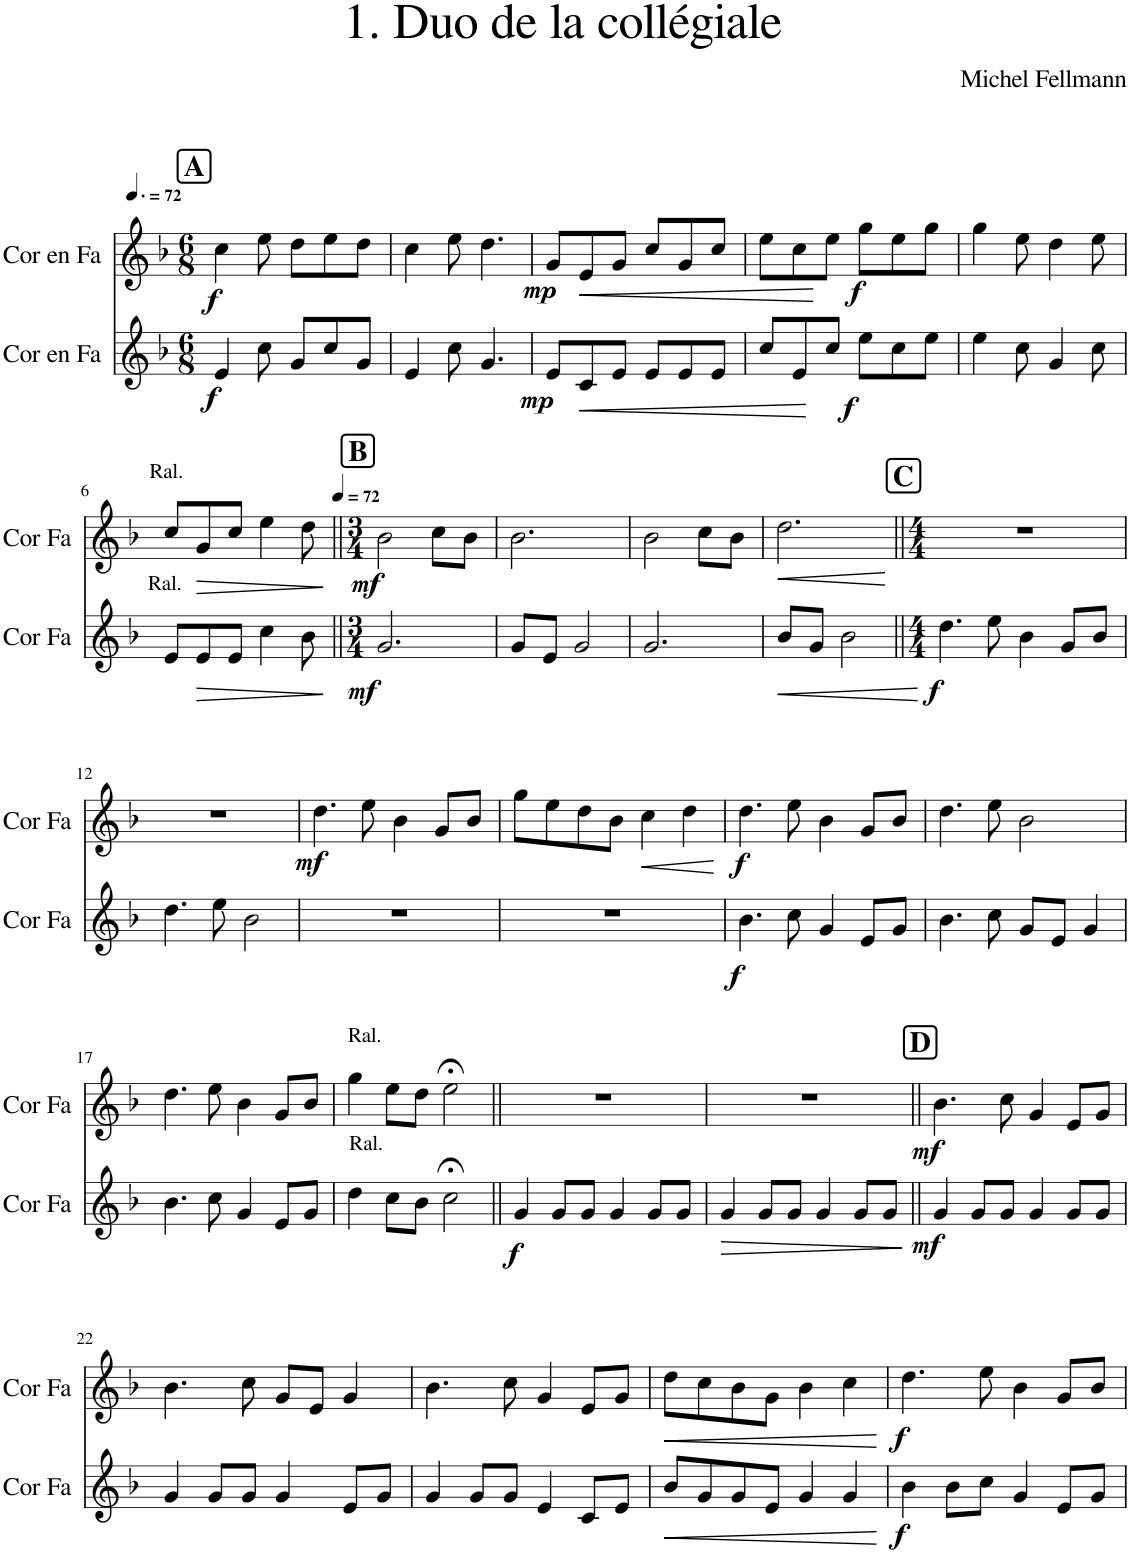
**kern	**dynam	**kern	**dynam
*part2	*part2	*part1	*part1
*staff2	*staff2	*staff1	*staff1
*I"Cor en Fa	*	*I"Cor en Fa	*
*I'Cor Fa	*	*I'Cor Fa	*
*clefG2	*	*clefG2	*
*Trd4c7	*	*Trd4c7	*
*k[b-]	*	*k[b-]	*
*M6/8	*	*M6/8	*
*MM108	*	*MM108	*
!!LO:REH:place=s1:a:B:cj:fs=14:t=A
=1	=1	=1	=1
!	!LO:DY:b	!	!LO:DY:b
4e/	f	4cc\	f
8cc\	.	8ee\	.
8g/L	.	8dd\L	.
8cc/	.	8ee\	.
8g/J	.	8dd\J	.
=2	=2	=2	=2
4e/	.	4cc\	.
8cc\	.	8ee\	.
4.g/	.	4.dd\	.
=3	=3	=3	=3
!	!LO:DY:b	!	!LO:DY:b
8e/L	mp	8g/L	mp
!	!LO:HP:b	!	!LO:HP:b
8c/	<	8e/	<
8e/J	.	8g/J	.
8e/L	.	8cc/L	.
8e/	.	8g/	.
8e/J	.	8cc/J	.
.	[	.	[
=4	=4	=4	=4
8cc/L	.	8ee\L	.
8e/	.	8cc\	.
8cc/J	.	8ee\J	.
!	!LO:DY:b	!	!LO:DY:b
8ee\L	f	8gg\L	f
8cc\	.	8ee\	.
8ee\J	.	8gg\J	.
=5	=5	=5	=5
4ee\	.	4gg\	.
8cc\	.	8ee\	.
4g/	.	4dd\	.
8cc\	.	8ee\	.
!!LO:LB:g=z
=6	=6	=6	=6
!	!	!LO:TX:a:t=Ral.	!
!LO:TX:a:t=Ral.	!	!	!
8e/L	.	8cc/L	.
!	!LO:HP:b	!	!LO:HP:b
8e/	>	8g/	>
8e/J	.	8cc/J	.
4cc\	.	4ee\	.
8b-\	.	8dd\	.
.	]	.	]
=7||	=7||	=7||	=7||
!!LO:REH:place=s1:a:B:cj:fs=14:t=B
*M3/4	*	*M3/4	*
*	*	*MM72	*
!	!LO:DY:b	!	!LO:DY:b
2.g/	mf	2b-\	mf
.	.	8cc\L	.
.	.	8b-\J	.
=8	=8	=8	=8
8g/L	.	2.b-\	.
8e/J	.	.	.
2g/	.	.	.
=9	=9	=9	=9
2.g/	.	2b-\	.
.	.	8cc\L	.
.	.	8b-\J	.
=10	=10	=10	=10
!	!LO:HP:b	!	!LO:HP:b
8b-/L	<	2.dd\	<
8g/J	.	.	.
2b-\	.	.	.
.	[	.	[
!!LO:REH:place=s1:a:B:cj:fs=14:t=C
=11||	=11||	=11||	=11||
*M4/4	*	*M4/4	*
!	!LO:DY:b	!	!
4.dd\	f	1r	.
8ee\	.	.	.
4b-\	.	.	.
8g/L	.	.	.
8b-/J	.	.	.
!!LO:LB:g=z
=12	=12	=12	=12
4.dd\	.	1r	.
8ee\	.	.	.
2b-\	.	.	.
=13	=13	=13	=13
!	!	!	!LO:DY:b
1r	.	4.dd\	mf
.	.	8ee\	.
.	.	4b-\	.
.	.	8g/L	.
.	.	8b-/J	.
=14	=14	=14	=14
1r	.	8gg\L	.
.	.	8ee\	.
.	.	8dd\	.
.	.	8b-\J	.
!	!	!	!LO:HP:b
.	.	4cc\	<
.	.	4dd\	.
.	.	.	[
=15	=15	=15	=15
!	!LO:DY:b	!	!LO:DY:b
4.b-\	f	4.dd\	f
8cc\	.	8ee\	.
4g/	.	4b-\	.
8e/L	.	8g/L	.
8g/J	.	8b-/J	.
=16	=16	=16	=16
4.b-\	.	4.dd\	.
8cc\	.	8ee\	.
8g/L	.	2b-\	.
8e/J	.	.	.
4g/	.	.	.
!!LO:LB:g=z
=17	=17	=17	=17
4.b-\	.	4.dd\	.
8cc\	.	8ee\	.
4g/	.	4b-\	.
8e/L	.	8g/L	.
8g/J	.	8b-/J	.
=18	=18	=18	=18
!	!	!LO:TX:a:t=Ral.	!
!LO:TX:a:t=Ral.	!	!	!
4dd\	.	4gg\	.
8cc\L	.	8ee\L	.
8b-\J	.	8dd\J	.
2cc;<\	.	2ee;<\	.
=19||	=19||	=19||	=19||
!	!LO:DY:b	!	!
4g/	f	1r	.
8g/L	.	.	.
8g/J	.	.	.
4g/	.	.	.
8g/L	.	.	.
8g/J	.	.	.
=20	=20	=20	=20
!	!LO:HP:b	!	!
4g/	>	1r	.
8g/L	.	.	.
8g/J	.	.	.
4g/	.	.	.
8g/L	.	.	.
8g/J	.	.	.
.	]	.	.
!!LO:REH:place=s1:a:B:cj:fs=14:t=D
=21||	=21||	=21||	=21||
!	!LO:DY:b	!	!LO:DY:b
4g/	mf	4.b-\	mf
8g/L	.	.	.
8g/J	.	8cc\	.
4g/	.	4g/	.
8g/L	.	8e/L	.
8g/J	.	8g/J	.
!!LO:LB:g=z
=22	=22	=22	=22
4g/	.	4.b-\	.
8g/L	.	.	.
8g/J	.	8cc\	.
4g/	.	8g/L	.
.	.	8e/J	.
8e/L	.	4g/	.
8g/J	.	.	.
=23	=23	=23	=23
4g/	.	4.b-\	.
8g/L	.	.	.
8g/J	.	8cc\	.
4e/	.	4g/	.
8c/L	.	8e/L	.
8e/J	.	8g/J	.
=24	=24	=24	=24
!	!LO:HP:b	!	!LO:HP:b
8b-/L	<	8dd\L	<
8g/	.	8cc\	.
8g/	.	8b-\	.
8e/J	.	8g\J	.
4g/	.	4b-\	.
4g/	.	4cc\	.
.	[	.	[
=25	=25	=25	=25
!	!LO:DY:b	!	!LO:DY:b
4b-\	f	4.dd\	f
8b-\L	.	.	.
8cc\J	.	8ee\	.
4g/	.	4b-\	.
8e/L	.	8g/L	.
8g/J	.	8b-/J	.
=	=	=	=
*-	*-	*-	*-
